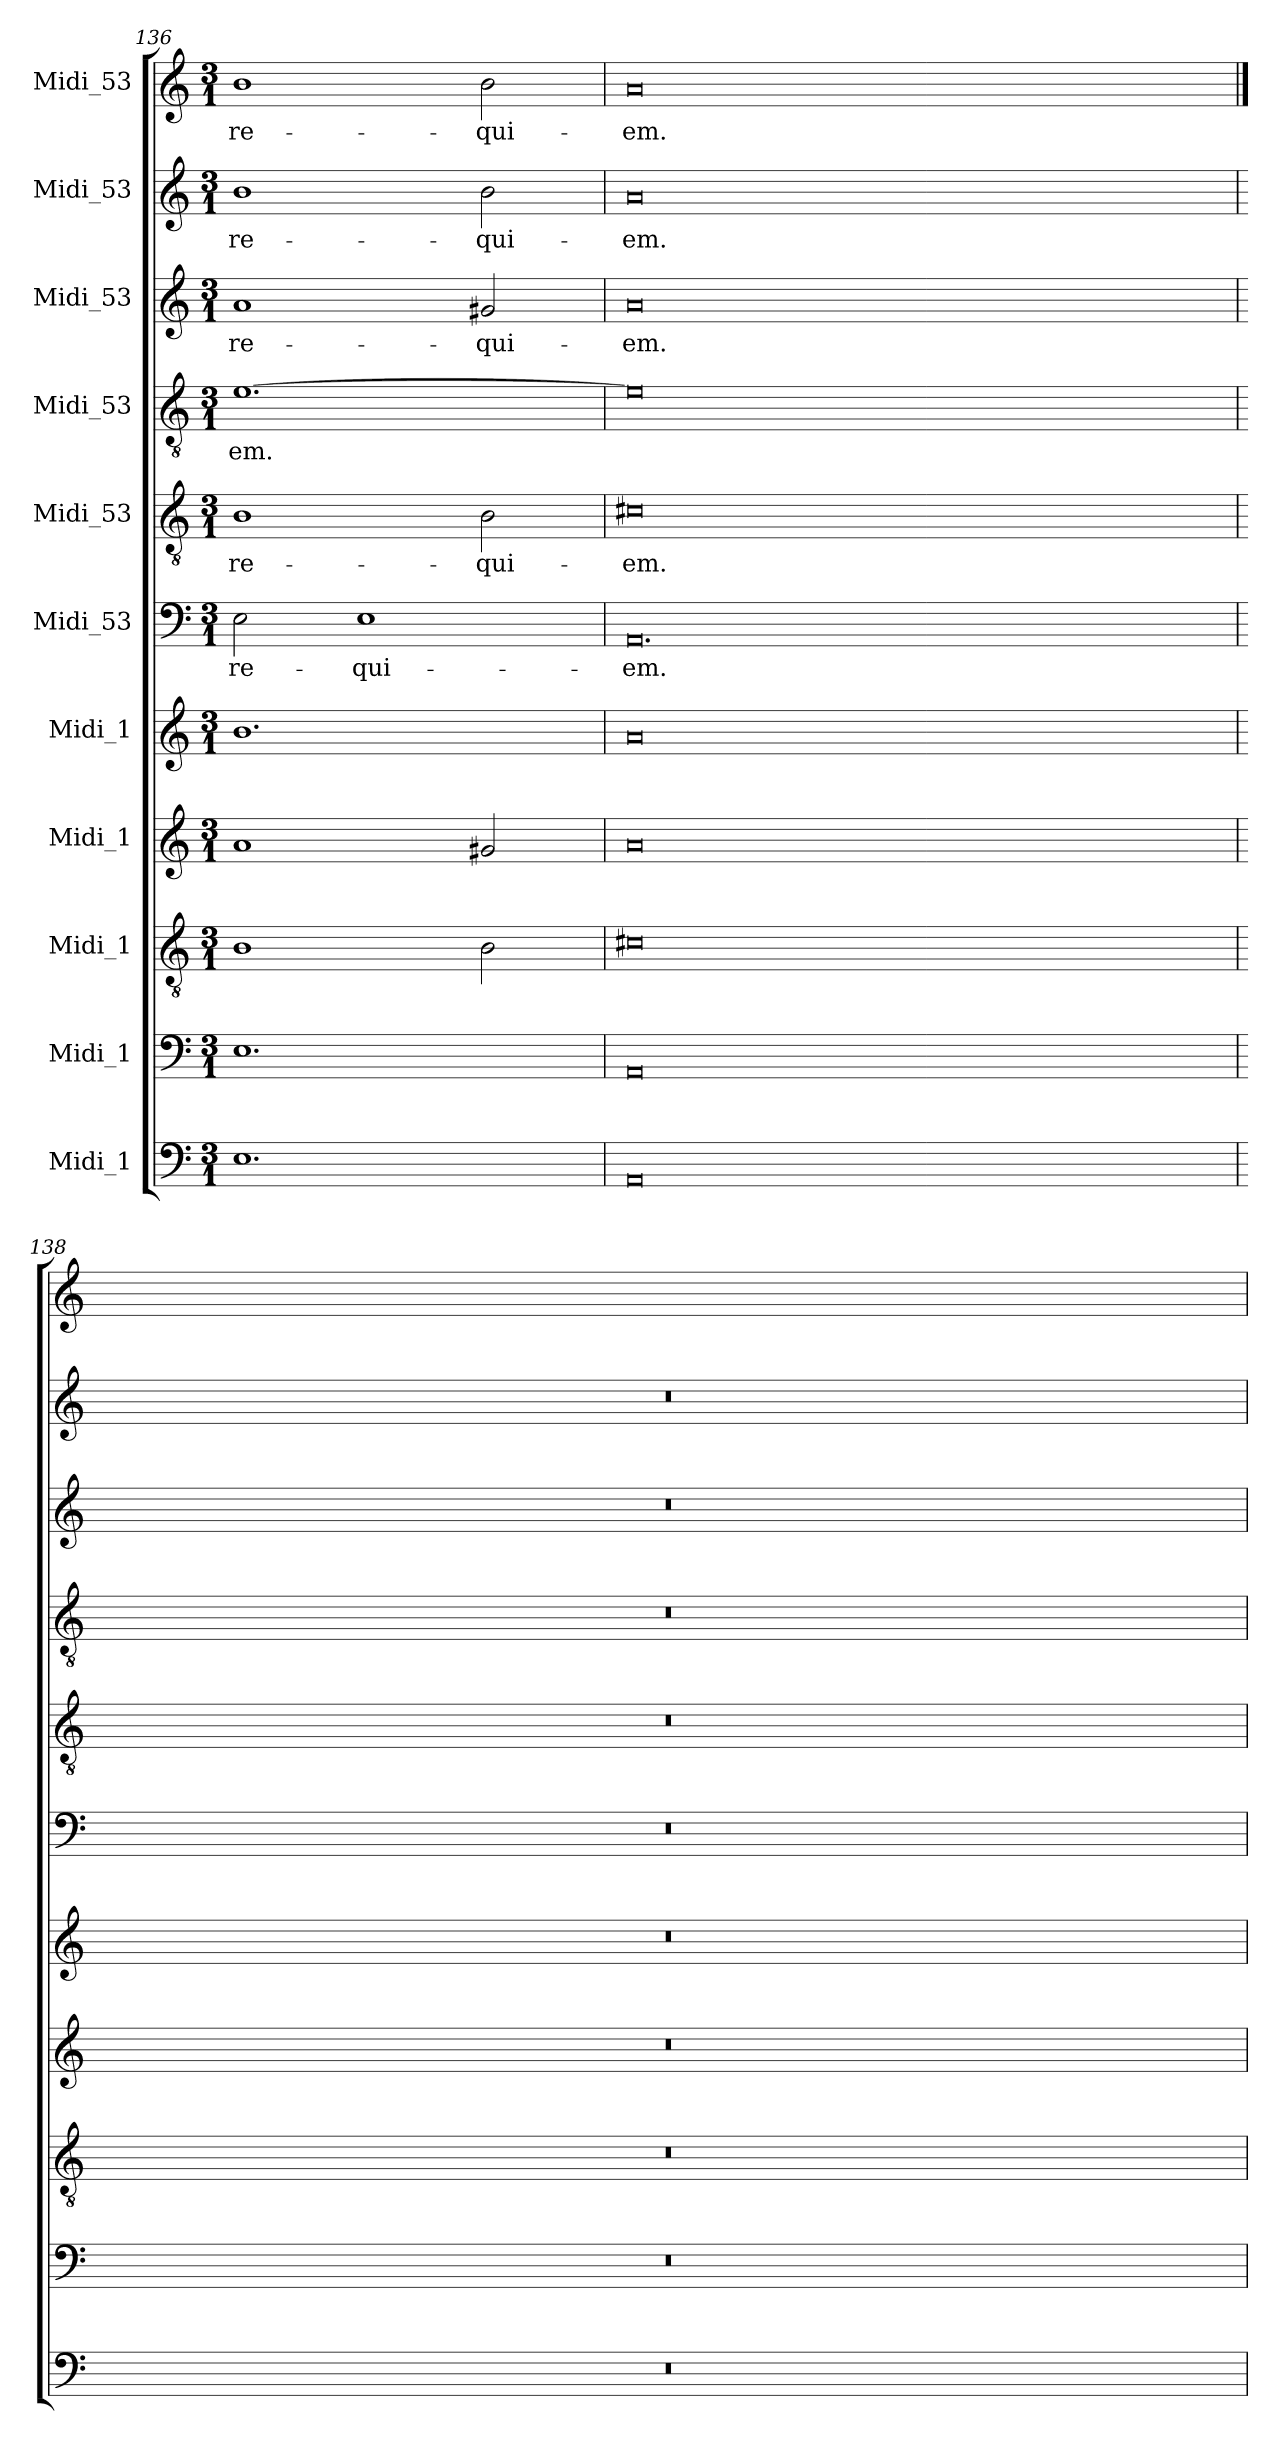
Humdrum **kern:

**kern	**kern	**kern	**kern	**kern	**kern	**text	**kern	**text	**kern	**text	**kern	**text	**kern	**text	**kern	**text
*part11	*part10	*part9	*part8	*part7	*part6	*part6	*part5	*part5	*part4	*part4	*part3	*part3	*part2	*part2	*part1	*part1
*staff11	*staff10	*staff9	*staff8	*staff7	*staff6	*staff6	*staff5	*staff5	*staff4	*staff4	*staff3	*staff3	*staff2	*staff2	*staff1	*staff1
*I"Midi_1	*I"Midi_1	*I"Midi_1	*I"Midi_1	*I"Midi_1	*I"Midi_53	*	*I"Midi_53	*	*I"Midi_53	*	*I"Midi_53	*	*I"Midi_53	*	*I"Midi_53	*
*clefF4	*clefF4	*clefGv2	*clefG2	*clefG2	*clefF4	*	*clefGv2	*	*clefGv2	*	*clefG2	*	*clefG2	*	*clefG2	*
*k[]	*k[]	*k[]	*k[]	*k[]	*k[]	*	*k[]	*	*k[]	*	*k[]	*	*k[]	*	*k[]	*
*C:	*C:	*C:	*C:	*C:	*C:	*	*C:	*	*C:	*	*C:	*	*C:	*	*C:	*
*M3/1	*M3/1	*M3/1	*M3/1	*M3/1	*M3/1	*	*M3/1	*	*M3/1	*	*M3/1	*	*M3/1	*	*M3/1	*
=136	=136	=136	=136	=136	=136	=136	=136	=136	=136	=136	=136	=136	=136	=136	=136	=136
!	!	!	!	!	!	!LO:LY:b	!	!LO:LY:b	!	!LO:LY:b	!	!LO:LY:b	!	!LO:LY:b	!	!LO:LY:b
1.E	1.E	1B	1a	1.b	2E\	re-	1B	re-	[1.e	-em.	1a	re-	1b	re-	1b	re-
!	!	!	!	!	!	!LO:LY:b	!	!	!	!	!	!	!	!	!	!
.	.	.	.	.	1E	-qui-	.	.	.	.	.	.	.	.	.	.
!	!	!	!	!	!	!	!	!LO:LY:b	!	!	!	!LO:LY:b	!	!LO:LY:b	!	!LO:LY:b
.	.	2B\	2g#X/	.	.	.	2B\	-qui-	.	.	2g#X/	-qui-	2b\	-qui-	2b\	-qui-
=137	=137	=137	=137	=137	=137	=137	=137	=137	=137	=137	=137	=137	=137	=137	=137	=137
!	!	!	!	!	!	!LO:LY:b	!	!LO:LY:b	!	!	!	!LO:LY:b	!	!LO:LY:b	!	!LO:LY:b
0AA	0AA	0c#X	0a	0a	0.AA	-em.	0c#X	-em.	0e]	.	0a	-em.	0a	-em.	0a	-em.
4ryy	4ryy	4ryy	4ryy	4ryy	.	.	4ryy	.	4ryy	.	4ryy	.	4ryy	.	1ryy	.
4ryy	4ryy	4ryy	4ryy	4ryy	.	.	4ryy	.	4ryy	.	4ryy	.	4ryy	.	.	.
4ryy	4ryy	4ryy	4ryy	4ryy	.	.	4ryy	.	4ryy	.	4ryy	.	4ryy	.	.	.
4ryy	4ryy	4ryy	4ryy	4ryy	.	.	4ryy	.	4ryy	.	4ryy	.	4ryy	.	.	.
=138	=138	=138	=138	=138	=138	==138	=138	==138	=138	==138	=138	==138	=138	==138	==138	==138
0.r	0.r	0.r	0.r	0.r	0.r	.	0.r	.	0.r	.	0.r	.	0.r	.	4ryy	.
.	.	.	.	.	.	.	.	.	.	.	.	.	.	.	4ryy	.
.	.	.	.	.	.	.	.	.	.	.	.	.	.	.	4ryy	.
.	.	.	.	.	.	.	.	.	.	.	.	.	.	.	4ryy	.
.	.	.	.	.	.	.	.	.	.	.	.	.	.	.	4ryy	.
.	.	.	.	.	.	.	.	.	.	.	.	.	.	.	4ryy	.
.	.	.	.	.	.	.	.	.	.	.	.	.	.	.	4ryy	.
.	.	.	.	.	.	.	.	.	.	.	.	.	.	.	4ryy	.
.	.	.	.	.	.	.	.	.	.	.	.	.	.	.	4ryy	.
.	.	.	.	.	.	.	.	.	.	.	.	.	.	.	4ryy	.
.	.	.	.	.	.	.	.	.	.	.	.	.	.	.	4ryy	.
.	.	.	.	.	.	.	.	.	.	.	.	.	.	.	4ryy	.
=	=	=	=	=	=	=	=	=	=	=	=	=	=	=	=	=
*-	*-	*-	*-	*-	*-	*-	*-	*-	*-	*-	*-	*-	*-	*-	*-	*-
